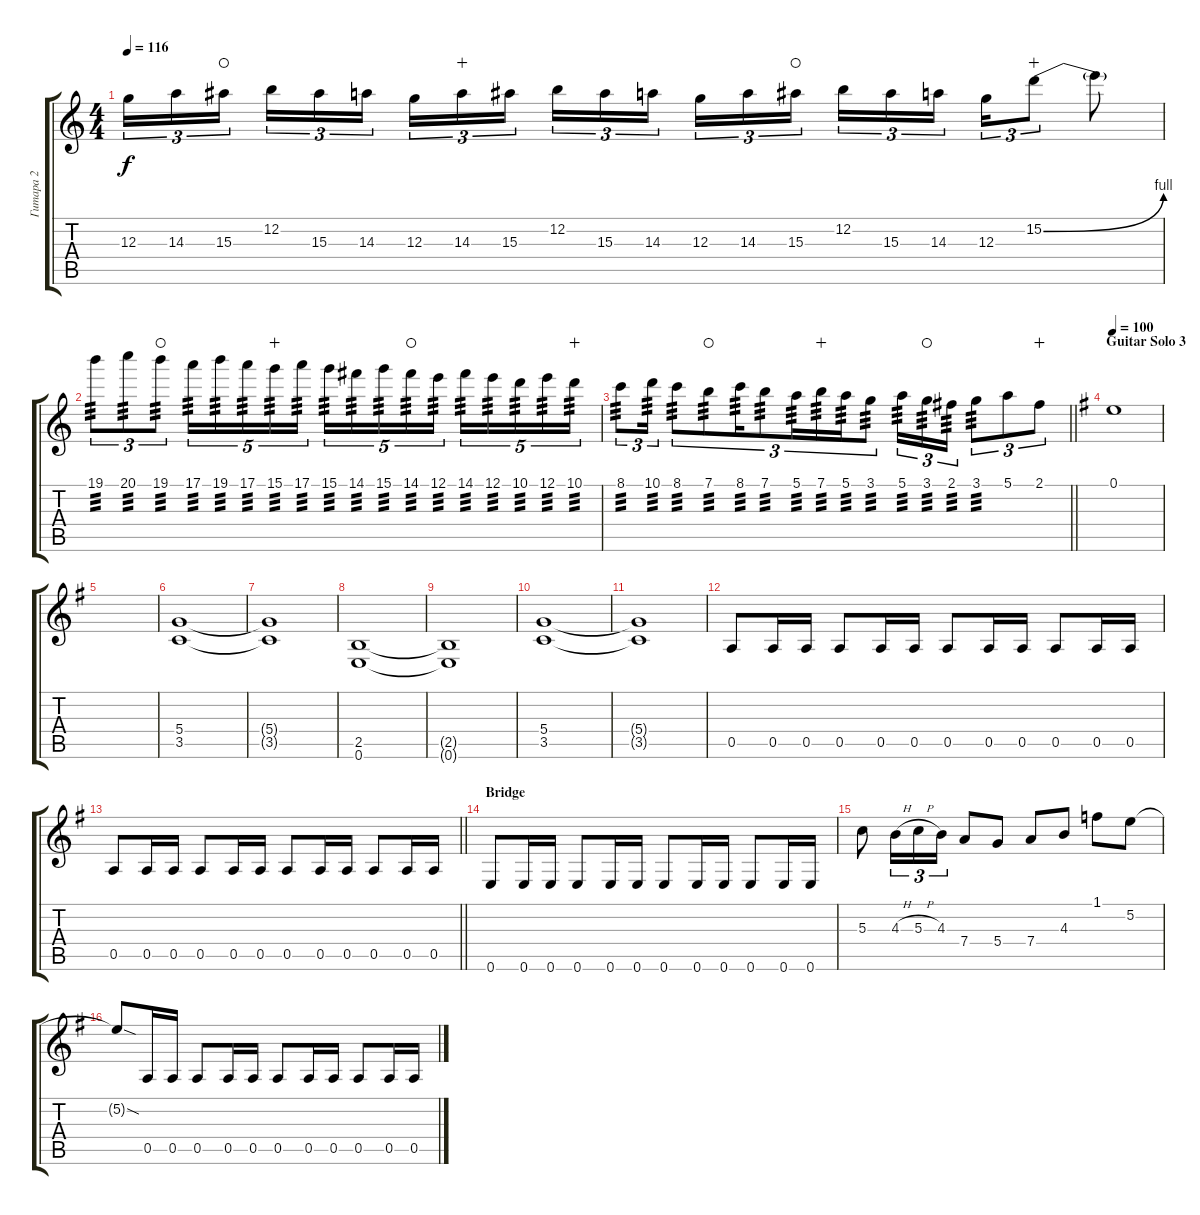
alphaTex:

\track ("Гитара 2" "Гитара 2") {instrument distortionguitar}
\staff {score tabs}
\tuning (E4 B3 G3 D3 A2 E2) {hide}
\ts (4 4)
\tempo 116
\clef g2
\ks aminor
12.3.16{tu (3 2) dy f} 14.3.16{tu (3 2)} 15.3.16{tu (3 2) waho beam splitsecondary} 12.2.16{tu (3 2)} 15.3.16{tu (3 2)} 14.3.16{tu (3 2)} 12.3.16{tu (3 2)} 14.3.16{tu (3 2) wahc} 15.3.16{tu (3 2) beam splitsecondary} 12.2.16{tu (3 2)} 15.3.16{tu (3 2)} 14.3.16{tu (3 2)} 12.3.16{tu (3 2)} 14.3.16{tu (3 2)} 15.3.16{tu (3 2) waho beam splitsecondary} 12.2.16{tu (3 2)} 15.3.16{tu (3 2)} 14.3.16{tu (3 2)} 12.3.16{tu (3 2)} 15.2{be (bend 0 0 60 4)}.8{tu (3 2) wahc} 15.2{t}.8 |
19.1.8{tu (3 2) tp 3} 20.1.8{tu (3 2) tp 3} 19.1.8{tu (3 2) tp 3 waho} 17.1.16{tu (5 4) tp 3} 19.1.16{tu (5 4) tp 3} 17.1.16{tu (5 4) tp 3} 15.1.16{tu (5 4) tp 3 wahc} 17.1.16{tu (5 4) tp 3} 15.1.16{tu (5 4) tp 3} 14.1.16{tu (5 4) tp 3} 15.1.16{tu (5 4) tp 3} 14.1.16{tu (5 4) tp 3 waho} 12.1.16{tu (5 4) tp 3} 14.1.16{tu (5 4) tp 3} 12.1.16{tu (5 4) tp 3} 10.1.16{tu (5 4) tp 3} 12.1.16{tu (5 4) tp 3} 10.1.16{tu (5 4) tp 3 wahc} |
\barLineRight lightlight
8.1.8{tu (3 2) tp 3} 10.1.16{tu (3 2) tp 3} 8.1.8{tu (3 2) tp 3} 7.1.8{tu (3 2) tp 3 waho} 8.1.16{tu (3 2) tp 3} 7.1.8{tu (3 2) tp 3} 5.1.16{tu (3 2) tp 3} 7.1.16{tu (3 2) tp 3 wahc} 5.1.16{tu (3 2) tp 3} 3.1.8{tu (3 2) tp 3} 5.1.16{tu (3 2) tp 3} 3.1.16{tu (3 2) tp 3 waho} 2.1.16{tu (3 2) tp 3} 3.1.8{tu (3 2) tp 3} 5.1.8{tu (3 2)} 2.1.8{tu (3 2) wahc} |
\section ("" "Guitar Solo 3")
\tempo 100
\ks eminor
0.1.1{volume 8} |
|
(5.4 3.5).1{volume 13} |
(5.4{t} 3.5{t}).1 |
(2.5 0.6).1 |
(2.5{t} 0.6{t}).1 |
(5.4 3.5).1 |
(5.4{t} 3.5{t}).1 |
0.5.8 0.5.16 0.5.16 0.5.8 0.5.16 0.5.16 0.5.8 0.5.16 0.5.16 0.5.8 0.5.16{volume 15} 0.5.16 |
\barLineRight lightlight
0.5.8 0.5.16 0.5.16 0.5.8 0.5.16 0.5.16 0.5.8 0.5.16 0.5.16 0.5.8 0.5.16 0.5.16 |
\section ("" "Bridge")
0.6.8 0.6.16 0.6.16 0.6.8 0.6.16 0.6.16 0.6.8 0.6.16 0.6.16 0.6.8 0.6.16 0.6.16 |
5.3.8{volume 15} 4.3{h}.16{tu (3 2)} 5.3{h}.16{tu (3 2)} 4.3.16{tu (3 2)} 7.4.8 5.4.8 7.4.8 4.3.8 1.1.8 5.2.8 |
5.2{sod t}.8 0.5.16{volume 13} 0.5.16 0.5.8 0.5.16 0.5.16 0.5.8 0.5.16 0.5.16 0.5.8 0.5.16{volume 15} 0.5.16
